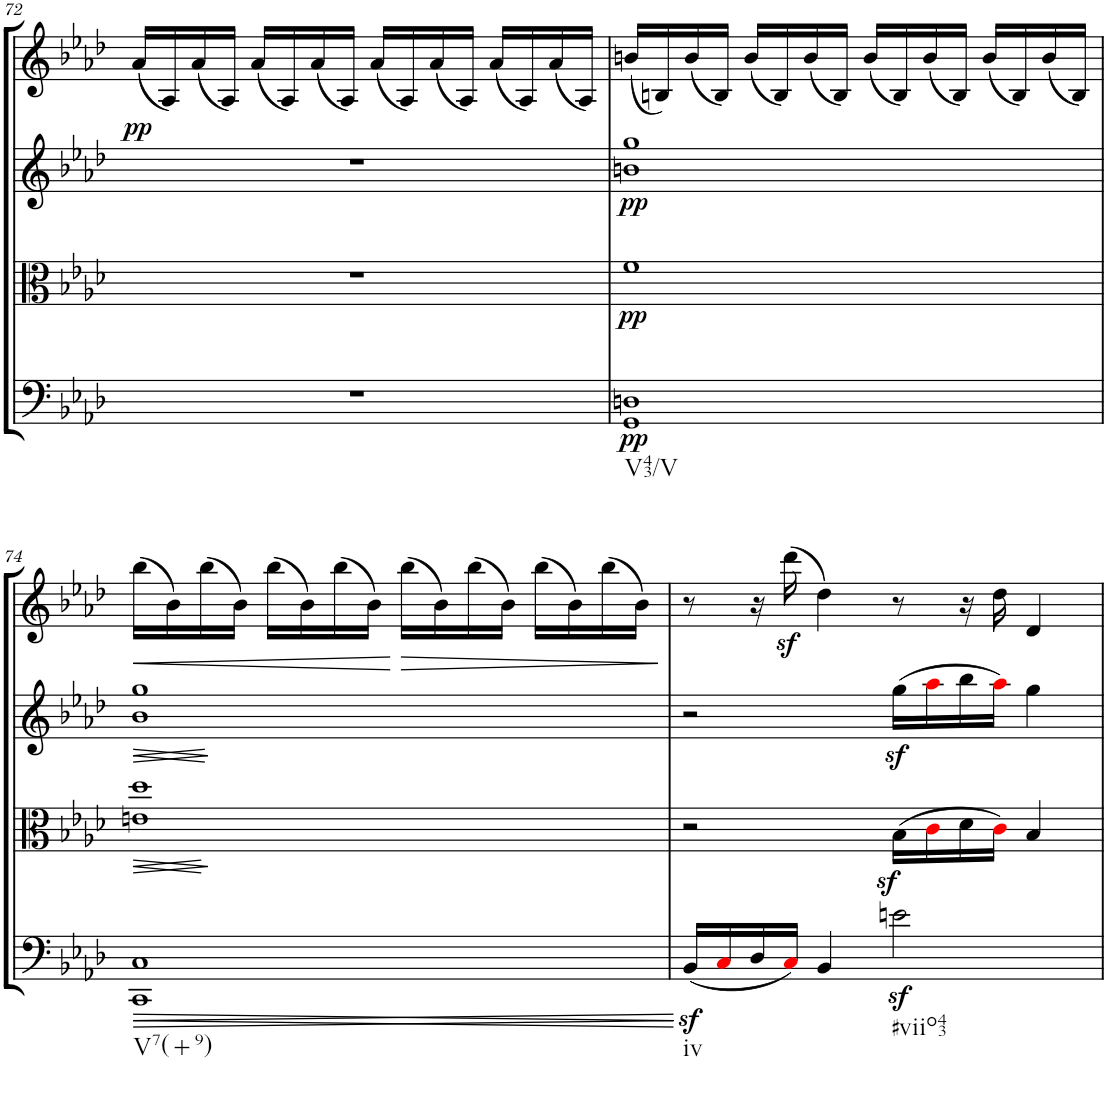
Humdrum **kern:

**kern	**dynam	**kern	**dynam	**kern	**dynam	**kern	**dynam
*part4	*part4	*part3	*part3	*part2	*part2	*part1	*part1
*staff4	*staff4	*staff3	*staff3	*staff2	*staff2	*staff1	*staff1
*I"Cello	*	*I"Viola	*	*I"2nd Violin	*	*I"1st Violin	*
*	*	*I'Vla	*	*I'Vln	*	*I'Vln	*
!!LO:PB:g=z
*clefF4	*	*clefC3	*	*clefG2	*	*clefG2	*
*k[b-e-a-d-]	*	*k[b-e-a-d-]	*	*k[b-e-a-d-]	*	*k[b-e-a-d-]	*
*M4/4	*	*M4/4	*	*M4/4	*	*M4/4	*
*met(c)	*	*met(c)	*	*met(c)	*	*met(c)	*
=72	=72	=72	=72	=72	=72	=72	=72
!	!	!	!	!	!LO:DY:a	!	!
1r	.	1r	.	1r	pp	(16a-/LL	.
.	.	.	.	.	.	16A-/)	.
.	.	.	.	.	.	(16a-/	.
.	.	.	.	.	.	16A-/JJ)	.
.	.	.	.	.	.	(16a-/LL	.
.	.	.	.	.	.	16A-/)	.
.	.	.	.	.	.	(16a-/	.
.	.	.	.	.	.	16A-/JJ)	.
.	.	.	.	.	.	(16a-/LL	.
.	.	.	.	.	.	16A-/)	.
.	.	.	.	.	.	(16a-/	.
.	.	.	.	.	.	16A-/JJ)	.
.	.	.	.	.	.	(16a-/LL	.
.	.	.	.	.	.	16A-/)	.
.	.	.	.	.	.	(16a-/	.
.	.	.	.	.	.	16A-/JJ)	.
=73	=73	=73	=73	=73	=73	=73	=73
!LO:TX:b:t=V43/V	!	!	!	!	!	!	!
!	!LO:DY:b	!	!LO:DY:b	!	!LO:DY:b	!	!
1GG 1Dn	pp	1f	pp	1bn 1gg	pp	(16bn/LL	.
.	.	.	.	.	.	16Bn/)	.
.	.	.	.	.	.	(16b/	.
.	.	.	.	.	.	16B/JJ)	.
.	.	.	.	.	.	(16b/LL	.
.	.	.	.	.	.	16B/)	.
.	.	.	.	.	.	(16b/	.
.	.	.	.	.	.	16B/JJ)	.
.	.	.	.	.	.	(16b/LL	.
.	.	.	.	.	.	16B/)	.
.	.	.	.	.	.	(16b/	.
.	.	.	.	.	.	16B/JJ)	.
.	.	.	.	.	.	(16b/LL	.
.	.	.	.	.	.	16B/)	.
.	.	.	.	.	.	(16b/	.
.	.	.	.	.	.	16B/JJ)	.
!!LO:LB:g=z
=74	=74	=74	=74	=74	=74	=74	=74
!LO:TX:b:t=V7(+9)	!	!	!	!	!	!	!
!	!LO:HP:b	!	!	!	!	!	!
!	!LO:HP:n=1:b	!	!LO:HP:b	!	!	!	!
!	!	!	!LO:HP:n=1:b	!	!LO:HP:b	!	!
!	!	!	!	!	!LO:HP:n=1:b	!	!LO:HP:b
1CC 1C	> <	1en 1dd-	> <	1b- 1gg	> <	(16bb-\LL	<
.	.	.	.	.	.	16b-\)	.
.	.	.	.	.	.	(16bb-\	.
.	.	.	.	.	.	16b-\JJ)	.
.	.	.	.	.	.	(16bb-\LL	.
.	.	.	.	.	.	16b-\)	.
.	.	.	.	.	.	(16bb-\	.
.	.	.	.	.	.	16b-\JJ)	.
!	!	!	!	!	!	!	!LO:HP:n=1:b
.	.	.	.	.	.	(16bb-\LL	[ >
.	.	.	.	.	.	16b-\)	.
.	.	.	.	.	.	(16bb-\	.
.	.	.	.	.	.	16b-\JJ)	.
.	.	.	.	.	.	(16bb-\LL	.
.	.	.	.	.	.	16b-\)	.
.	.	.	.	.	.	(16bb-\	.
.	.	.	.	.	.	16b-\JJ)	.
.	]	.	]	.	]	.	]
=75	=75	=75	=75	=75	=75	=75	=75
!LO:TX:b:t=iv	!	!	!	!	!	!	!
(16BB-z</LL	.	2r	.	2r	.	8r	.
16Ci/	[	.	.	.	.	.	.
16D-/	.	.	.	.	.	16r	.
16Ci/JJ)	.	.	.	.	.	(16ddd-z<\	.
4BB-/	.	.	.	.	.	4dd-\)	.
!LO:TX:b:t=#viio43	!	!	!	!	!	!	!
2enz<\	.	(16B-z<\LL	[	(16ggz<\LL	[	8r	.
.	.	16ci\	.	16aa-i\	.	.	.
.	.	16d-\	.	16bb-\	.	16r	.
.	.	16ci\JJ)	.	16aa-i\JJ)	.	16dd-\	.
.	.	4B-/	.	4gg\	.	4d-/	.
=	=	=	=	=	=	=	=
*-	*-	*-	*-	*-	*-	*-	*-
